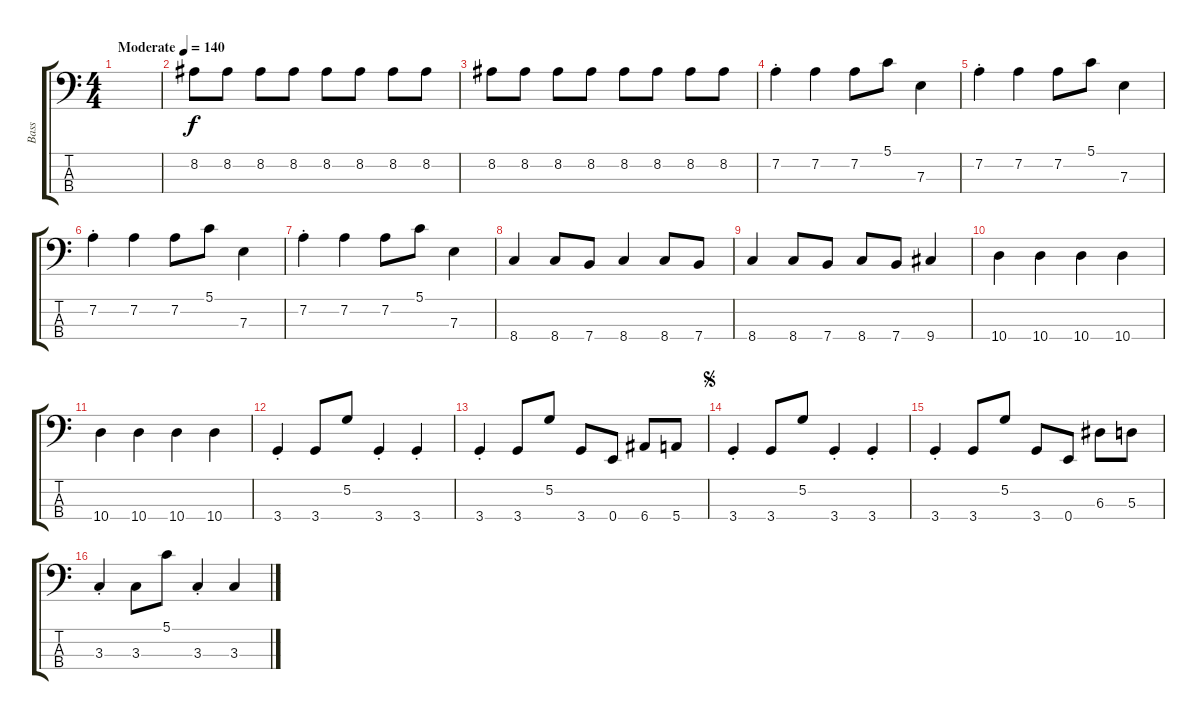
\track ("Bass" "Bass") {instrument electricbasspick}
\staff {score tabs}
\tuning (G2 D2 A1 E1) {hide}
\ts (4 4)
\tempo (140 "Moderate")
\clef f4
\ks c
|
8.2.8 8.2.8 8.2.8 8.2.8 8.2.8 8.2.8 8.2.8 8.2.8 |
8.2.8 8.2.8 8.2.8 8.2.8 8.2.8 8.2.8 8.2.8 8.2.8 |
7.2{st}.4 7.2.4 7.2.8 5.1.8 7.3.4 |
7.2{st}.4 7.2.4 7.2.8 5.1.8 7.3.4 |
7.2{st}.4 7.2.4 7.2.8 5.1.8 7.3.4 |
7.2{st}.4 7.2.4 7.2.8 5.1.8 7.3.4 |
8.4.4 8.4.8 7.4.8 8.4.4 8.4.8 7.4.8 |
8.4.4 8.4.8 7.4.8 8.4.8 7.4.8 9.4.4 |
10.4.4 10.4.4 10.4.4 10.4.4 |
10.4.4 10.4.4 10.4.4 10.4.4 |
3.4{st}.4 3.4.8 5.2.8 3.4{st}.4 3.4{st}.4 |
3.4{st}.4 3.4.8 5.2.8 3.4.8 0.4.8 6.4.8 5.4.8 |
\jump segno
3.4{st}.4 3.4.8 5.2.8 3.4{st}.4 3.4{st}.4 |
3.4{st}.4 3.4.8 5.2.8 3.4.8 0.4.8 6.3.8 5.3.8 |
3.3{st}.4 3.3.8 5.1.8 3.3{st}.4 3.3{sl}.4
